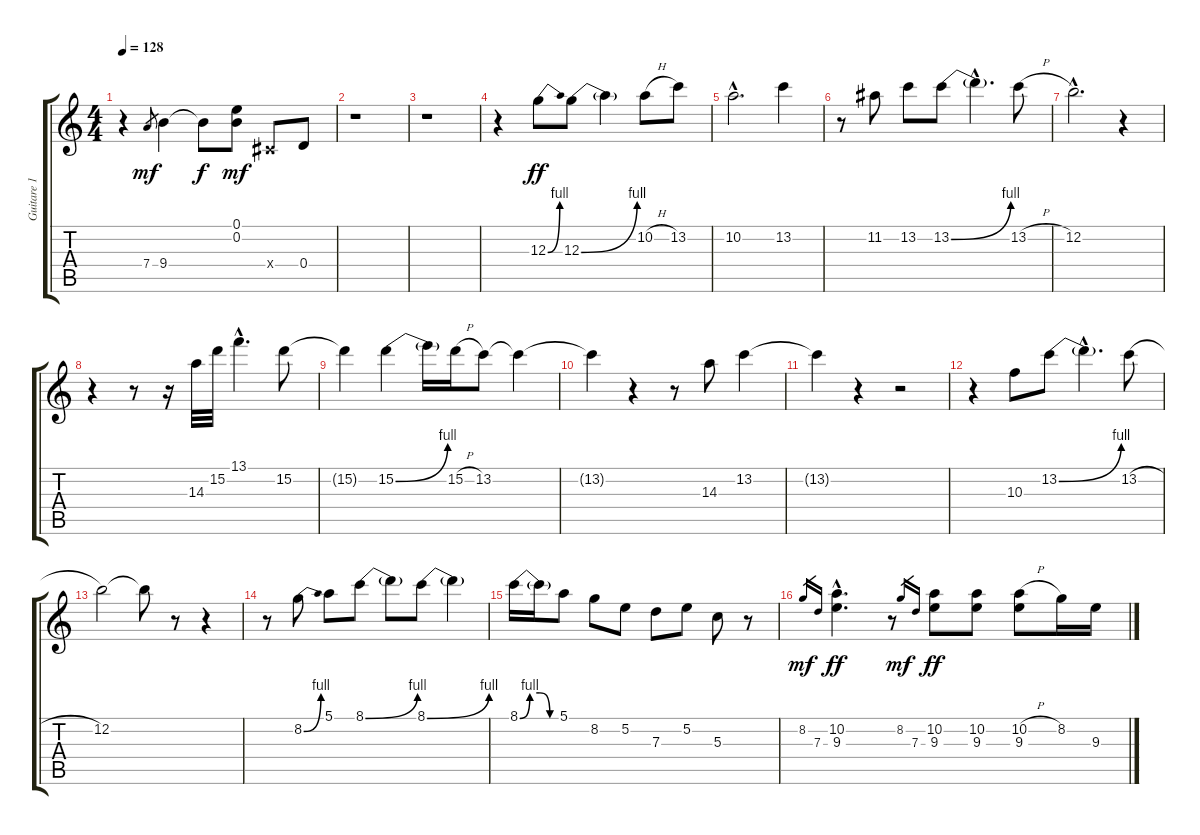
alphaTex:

\track ("Guitare 1" "Guitare 1") {instrument overdrivenguitar}
\staff {score tabs}
\tuning (E4 B3 G3 D3 A2 E2) {hide}
\ts (4 4)
\tempo 128
\clef g2
\ks c
r.4{dy mf} 7.4.8{gr} 9.4.4 9.4{t}.8{dy f} (0.1 0.2).8{dy mf} -1.4{x}.8 0.4.8 |
r.1 |
r.1 |
r.4 12.3{be (bend 0 0 60 4)}.8{dy ff} 12.3{be (bend 0 0 60 4)}.8 12.3{t}.4 10.2{h}.8 13.2.8 |
10.2{hac}.2{d} 13.2.4 |
r.8 11.2.8 13.2.8 13.2{be (bend 0 0 60 4)}.8 13.2{hac t}.4{d} 13.2{h}.8 |
12.2{hac}.2{d} r.4 |
r.4 r.8 r.16 14.3.32 15.2.32 13.1{hac}.4{d} 15.2.8 |
15.2{t}.4 15.2{be (bend 0 0 60 4)}.4 15.2{t}.16 15.2{h}.16 13.2.8 13.2{t}.4 |
13.2{t}.4 r.4 r.8 14.3.8 13.2.4 |
13.2{t}.4 r.4 r.2 |
r.4 10.3.8 13.2{be (bend 0 0 60 4)}.8 13.2{hac t}.4{d} 13.2{h}.8 |
12.2.2 12.2{t}.8 r.8 r.4 |
r.8 8.2{be (bend 0 0 60 4)}.8 5.1.8 8.1{be (bend 0 0 60 4)}.8 8.1{t}.8 8.1{be (bend 0 0 60 4)}.8 8.1{t}.4 |
8.1{be (custom 0 0 15 4 30 4 45 0 60 0)}.16 8.1{t}.16 5.1.8 8.2.8 5.2.8 7.3.8 5.2.8 5.3.8 r.8 |
8.2.16{gr dy mf} 7.3.16{gr} (10.2{hac} 9.3{hac}).4{d dy ff} r.8 8.2.16{gr dy mf} 7.3.16{gr} (10.2 9.3).8{dy ff} (10.2 9.3).8 (10.2{h} 9.3).8 8.2.16 9.3.16
